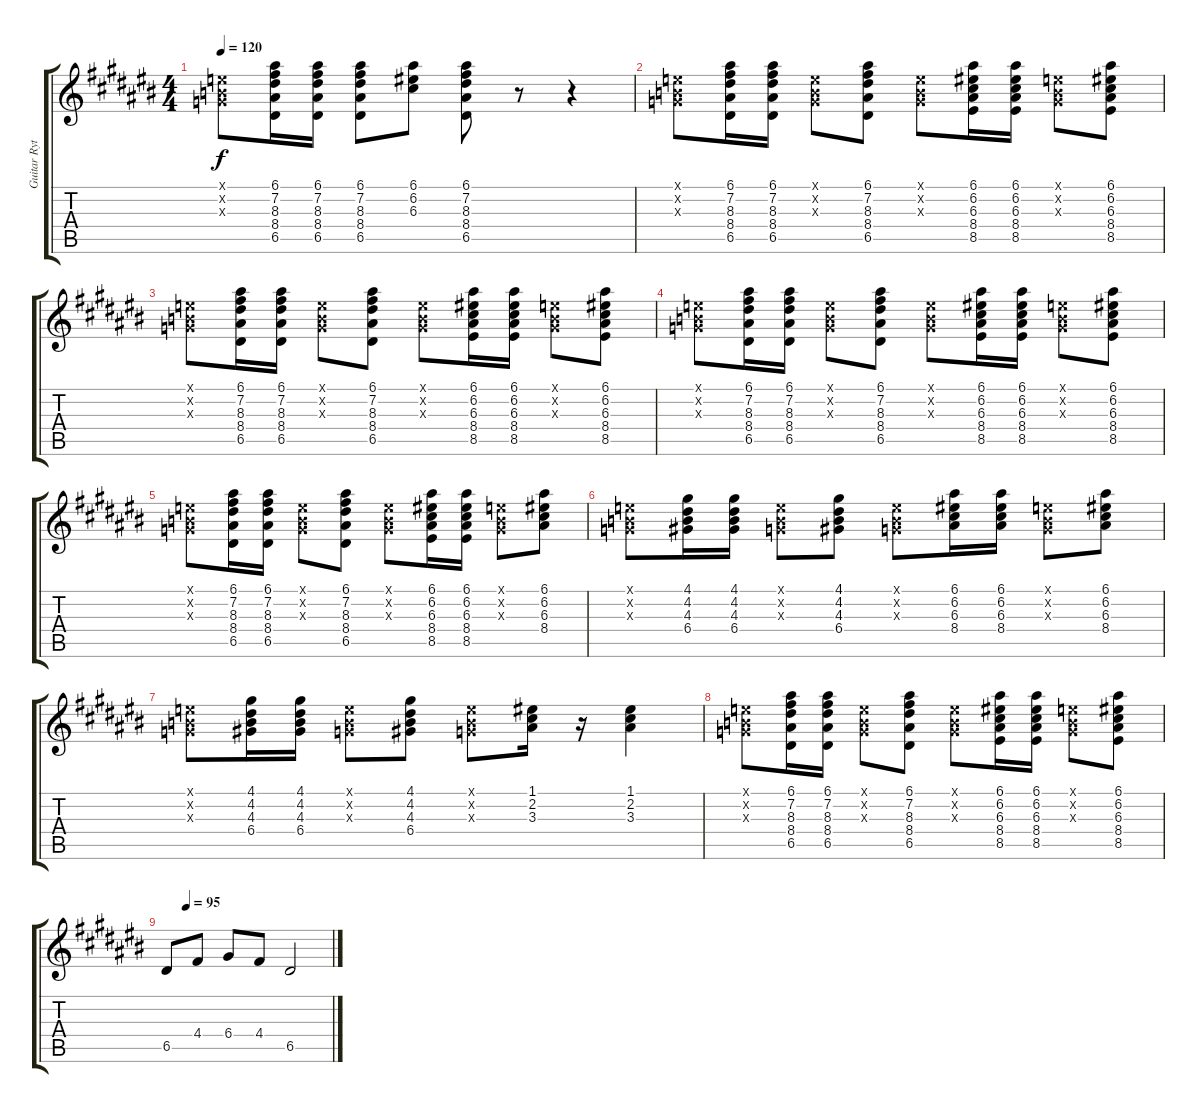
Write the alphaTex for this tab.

\track ("Guitar Rythm" "Guitar Ryt") {instrument electricguitarmuted}
\staff {score tabs}
\tuning (E4 B3 G3 D3 A2 E2) {hide}
\ts (4 4)
\tempo 120
\clef g2
\ks c#
(0.1{x} 0.2{x} 0.3{x}).8{dy f} (6.1 7.2 8.3 8.4 6.5).16 (6.1 7.2 8.3 8.4 6.5).16 (6.1 7.2 8.3 8.4 6.5).8 (6.1 6.2 6.3).8 (6.1 7.2 8.3 8.4 6.5).8 r.8 r.4 |
(0.1{x} 0.2{x} 0.3{x}).8 (6.1 7.2 8.3 8.4 6.5).16 (6.1 7.2 8.3 8.4 6.5).16 (0.1{x} 0.2{x} 0.3{x}).8 (6.1 7.2 8.3 8.4 6.5).8 (0.1{x} 0.2{x} 0.3{x}).8 (6.1 6.2 6.3 8.4 8.5).16 (6.1 6.2 6.3 8.4 8.5).16 (0.1{x} 0.2{x} 0.3{x}).8 (6.1 6.2 6.3 8.4 8.5).8 |
(0.1{x} 0.2{x} 0.3{x}).8 (6.1 7.2 8.3 8.4 6.5).16 (6.1 7.2 8.3 8.4 6.5).16 (0.1{x} 0.2{x} 0.3{x}).8 (6.1 7.2 8.3 8.4 6.5).8 (0.1{x} 0.2{x} 0.3{x}).8 (6.1 6.2 6.3 8.4 8.5).16 (6.1 6.2 6.3 8.4 8.5).16 (0.1{x} 0.2{x} 0.3{x}).8 (6.1 6.2 6.3 8.4 8.5).8 |
(0.1{x} 0.2{x} 0.3{x}).8 (6.1 7.2 8.3 8.4 6.5).16 (6.1 7.2 8.3 8.4 6.5).16 (0.1{x} 0.2{x} 0.3{x}).8 (6.1 7.2 8.3 8.4 6.5).8 (0.1{x} 0.2{x} 0.3{x}).8 (6.1 6.2 6.3 8.4 8.5).16 (6.1 6.2 6.3 8.4 8.5).16 (0.1{x} 0.2{x} 0.3{x}).8 (6.1 6.2 6.3 8.4 8.5).8 |
(0.1{x} 0.2{x} 0.3{x}).8 (6.1 7.2 8.3 8.4 6.5).16 (6.1 7.2 8.3 8.4 6.5).16 (0.1{x} 0.2{x} 0.3{x}).8 (6.1 7.2 8.3 8.4 6.5).8 (0.1{x} 0.2{x} 0.3{x}).8 (6.1 6.2 6.3 8.4 8.5).16 (6.1 6.2 6.3 8.4 8.5).16 (0.1{x} 0.2{x} 0.3{x}).8 (6.1 6.2 6.3 8.4).8 |
(0.1{x} 0.2{x} 0.3{x}).8 (4.1 4.2 4.3 6.4).16 (4.1 4.2 4.3 6.4).16 (0.1{x} 0.2{x} 0.3{x}).8 (4.1 4.2 4.3 6.4).8 (0.1{x} 0.2{x} 0.3{x}).8 (6.1 6.2 6.3 8.4).16 (6.1 6.2 6.3 8.4).16 (0.1{x} 0.2{x} 0.3{x}).8 (6.1 6.2 6.3 8.4).8 |
(0.1{x} 0.2{x} 0.3{x}).8 (4.1 4.2 4.3 6.4).16 (4.1 4.2 4.3 6.4).16 (0.1{x} 0.2{x} 0.3{x}).8 (4.1 4.2 4.3 6.4).8 (0.1{x} 0.2{x} 0.3{x}).8 (1.1 2.2 3.3).16 r.16 (1.1 2.2 3.3).4 |
(0.1{x} 0.2{x} 0.3{x}).8 (6.1 7.2 8.3 8.4 6.5).16 (6.1 7.2 8.3 8.4 6.5).16 (0.1{x} 0.2{x} 0.3{x}).8 (6.1 7.2 8.3 8.4 6.5).8 (0.1{x} 0.2{x} 0.3{x}).8 (6.1 6.2 6.3 8.4 8.5).16 (6.1 6.2 6.3 8.4 8.5).16 (0.1{x} 0.2{x} 0.3{x}).8 (6.1 6.2 6.3 8.4 8.5).8 |
\tempo (95 0.125)
6.5.8 4.4.8 6.4.8 4.4.8 6.5.2
